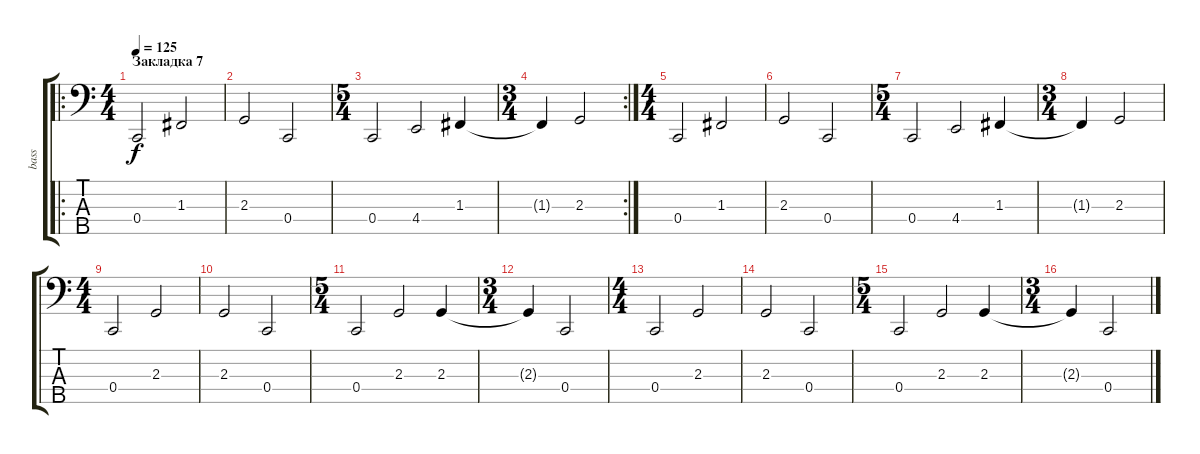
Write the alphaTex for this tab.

\track ("bass" "bass") {instrument electricbasspick}
\staff {score tabs}
\tuning (Eb2 Bb1 F1 C1 G0) {hide}
\ro
\ts (4 4)
\section ("" "Закладка 7")
\tempo 125
\clef f4
\ks c
0.4.2{dy f} 1.3.2 |
2.3.2 0.4.2 |
\ts (5 4)
0.4.2 4.4.2 1.3.4 |
\rc 2
\ts (3 4)
1.3{t}.4 2.3.2 |
\ts (4 4)
0.4.2 1.3.2 |
2.3.2 0.4.2 |
\ts (5 4)
0.4.2 4.4.2 1.3.4 |
\ts (3 4)
1.3{t}.4 2.3.2 |
\ts (4 4)
0.4.2 2.3.2 |
2.3.2 0.4.2 |
\ts (5 4)
0.4.2 2.3.2 2.3.4 |
\ts (3 4)
2.3{t}.4 0.4.2 |
\ts (4 4)
0.4.2 2.3.2 |
2.3.2 0.4.2 |
\ts (5 4)
0.4.2 2.3.2 2.3.4 |
\ts (3 4)
2.3{t}.4 0.4.2
